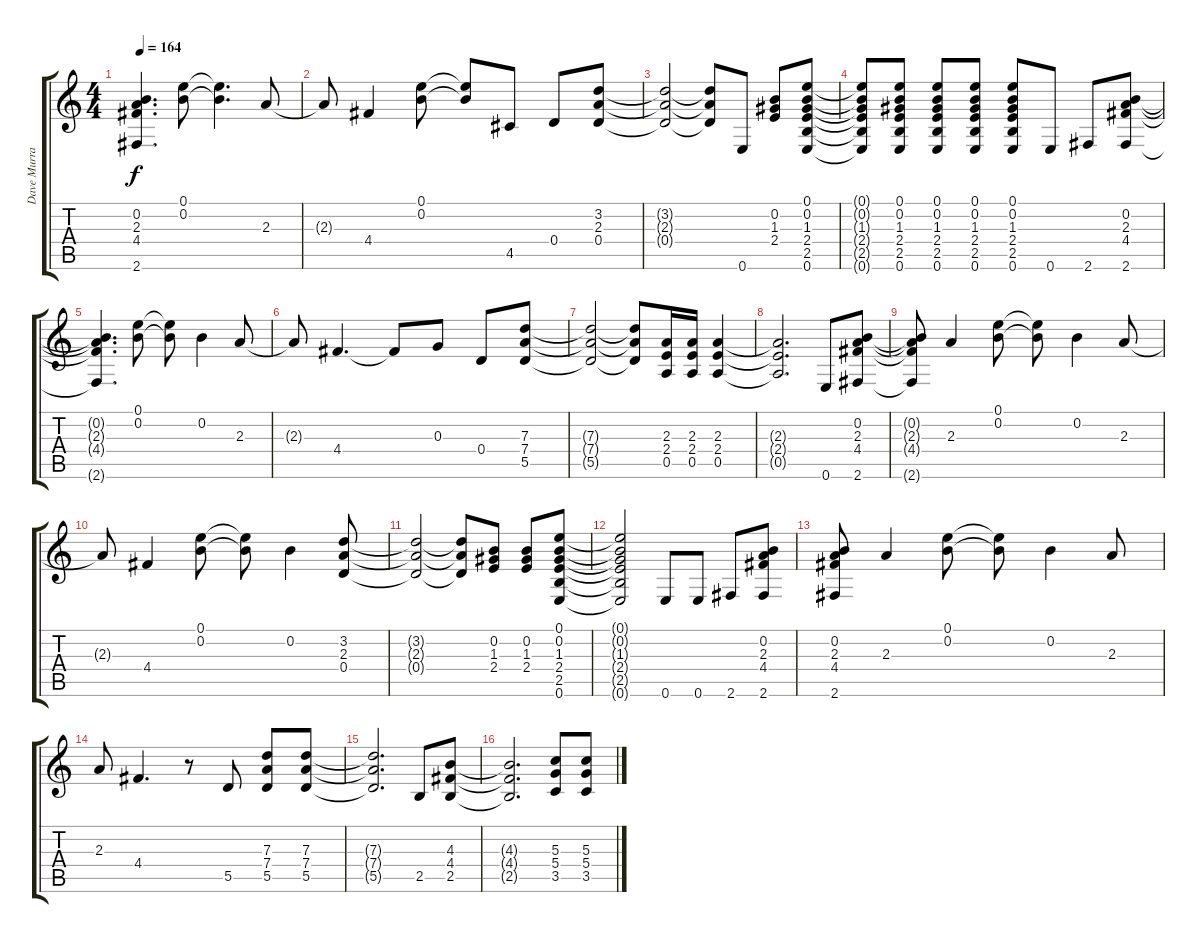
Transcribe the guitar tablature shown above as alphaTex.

\track ("Dave Murray (Guitar 2)" "Dave Murra") {instrument distortionguitar}
\staff {score tabs}
\tuning (E4 B3 G3 D3 A2 E2) {hide}
\ts (4 4)
\tempo 164
\clef g2
\ks c
(0.2{t} 2.3{t} 4.4{t} 2.6{t}).4{d dy f} (0.1 0.2).8 (0.1{t} 0.2{t}).4{d} 2.3.8 |
2.3{t}.8 4.4.4 (0.1 0.2).8 (0.1{t} 0.2{t}).8 4.5.8 0.4.8 (3.2 2.3 0.4).8 |
(3.2{t} 2.3{t} 0.4{t}).2 (3.2{t} 2.3{t} 0.4{t}).8 0.6.8 (0.2 1.3 2.4).8 (0.1 0.2 1.3 2.4 2.5 0.6).8 |
(0.1{t} 0.2{t} 1.3{t} 2.4{t} 2.5{t} 0.6{t}).8 (0.1 0.2 1.3 2.4 2.5 0.6).8 (0.1 0.2 1.3 2.4 2.5 0.6).8 (0.1 0.2 1.3 2.4 2.5 0.6).8 (0.1 0.2 1.3 2.4 2.5 0.6).8 0.6.8 2.6.8 (0.2 2.3 4.4 2.6).8 |
(0.2{t} 2.3{t} 4.4{t} 2.6{t}).4{d} (0.1 0.2).8 (0.1{t} 0.2{t}).8 0.2.4 2.3.8 |
2.3{t}.8 4.4.4{d} 4.4{t}.8 0.3.8 0.4.8 (7.3 7.4 5.5).8 |
(7.3{t} 7.4{t} 5.5{t}).2 (7.3{t} 7.4{t} 5.5{t}).8 (2.3 2.4 0.5).16 (2.3 2.4 0.5).16 (2.3 2.4 0.5).4 |
(2.3{t} 2.4{t} 0.5{t}).2{d} 0.6.8 (0.2 2.3 4.4 2.6).8 |
(0.2{t} 2.3{t} 4.4{t} 2.6{t}).8 2.3.4 (0.1 0.2).8 (0.1{t} 0.2{t}).8 0.2.4 2.3.8 |
2.3{t}.8 4.4.4 (0.1 0.2).8 (0.1{t} 0.2{t}).8 0.2.4 (3.2 2.3 0.4).8 |
(3.2{t} 2.3{t} 0.4{t}).2 (3.2{t} 2.3{t} 0.4{t}).8 (0.2 1.3 2.4).8 (0.2 1.3 2.4).8 (0.1 0.2 1.3 2.4 2.5 0.6).8 |
(0.1{t} 0.2{t} 1.3{t} 2.4{t} 2.5{t} 0.6{t}).2 0.6.8 0.6.8 2.6.8 (0.2 2.3 4.4 2.6).8 |
(0.2 2.3 4.4 2.6).8 2.3.4 (0.1 0.2).8 (0.1{t} 0.2{t}).8 0.2.4 2.3.8 |
2.3.8 4.4.4{d} r.8 5.5.8 (7.3 7.4 5.5).8 (7.3 7.4 5.5).8 |
(7.3{t} 7.4{t} 5.5{t}).2{d} 2.5.8 (4.3 4.4 2.5).8 |
(4.3{t} 4.4{t} 2.5{t}).2{d} (5.3 5.4 3.5).8 (5.3 5.4 3.5).8
